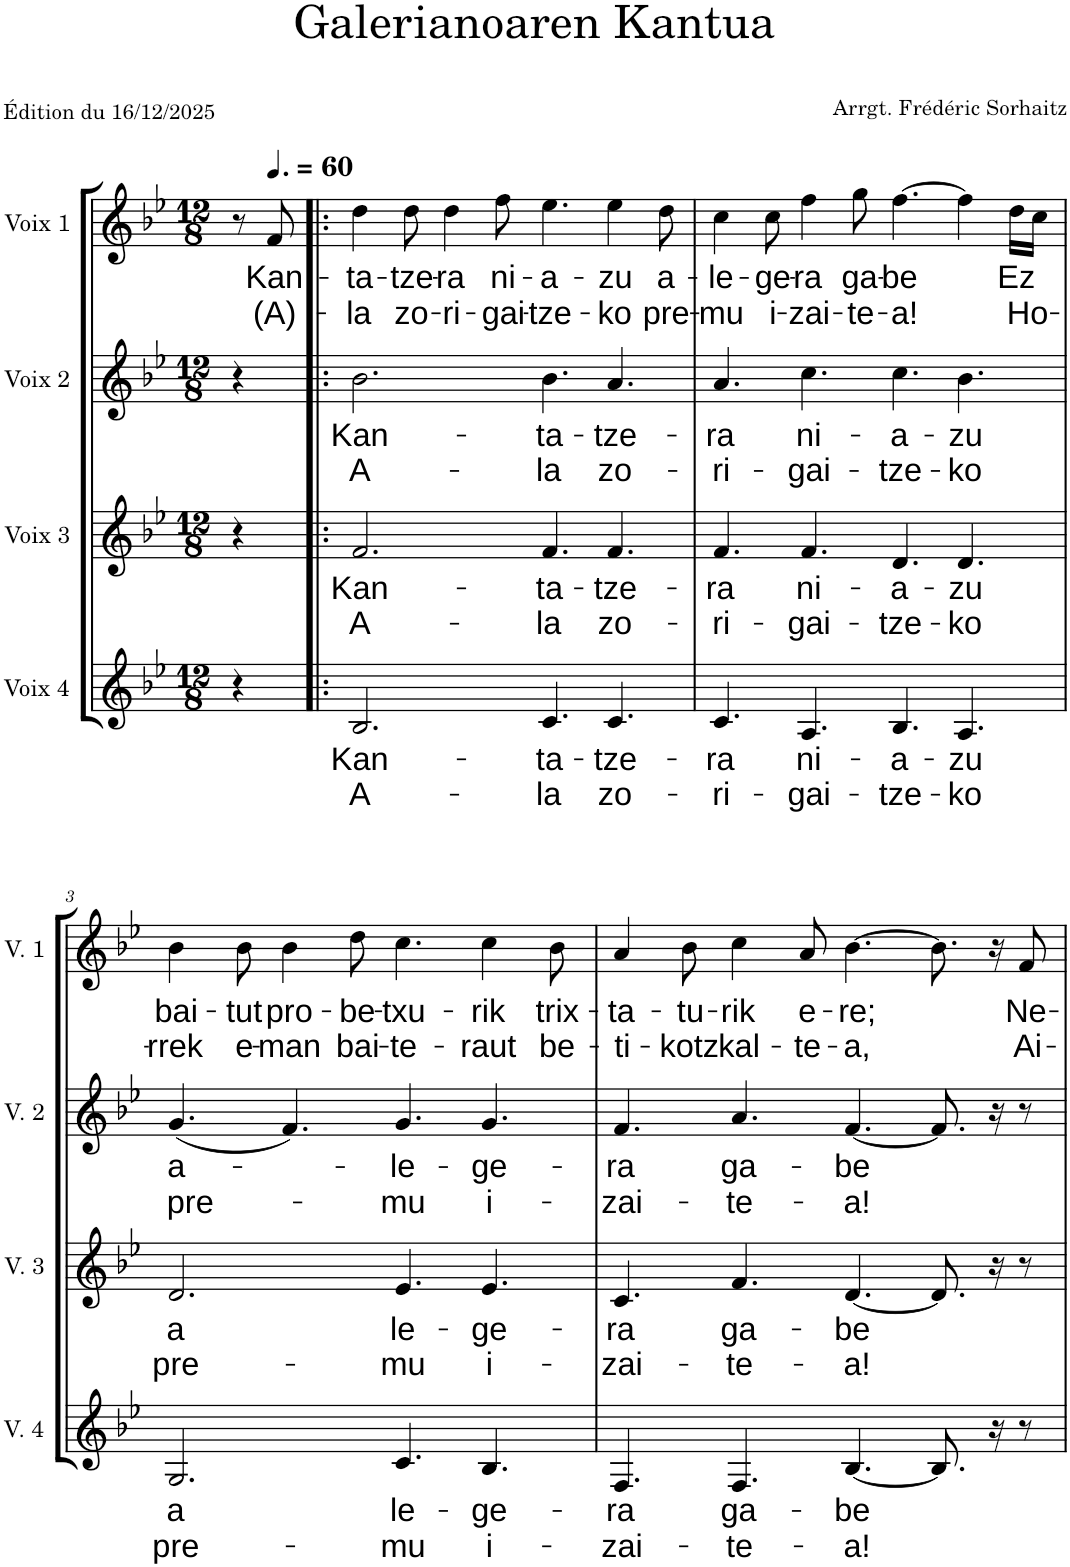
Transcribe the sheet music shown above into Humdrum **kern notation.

**kern	**text	**text	**kern	**text	**text	**kern	**text	**text	**kern	**text	**text
*part4	*part4	*part4	*part3	*part3	*part3	*part2	*part2	*part2	*part1	*part1	*part1
*staff4	*staff4	*staff4	*staff3	*staff3	*staff3	*staff2	*staff2	*staff2	*staff1	*staff1	*staff1
*I"Voix 4	*	*	*I"Voix 3	*	*	*I"Voix 2	*	*	*I"Voix 1	*	*
*I'V. 4	*	*	*I'V. 3	*	*	*I'V. 2	*	*	*I'V. 1	*	*
*clefG2	*	*	*clefG2	*	*	*clefG2	*	*	*clefG2	*	*
*k[b-e-]	*	*	*k[b-e-]	*	*	*k[b-e-]	*	*	*k[b-e-]	*	*
*M12/8	*	*	*M12/8	*	*	*M12/8	*	*	*M12/8	*	*
=	=	=	=	=	=	=	=	=	=	=	=
4r	.	.	4r	.	.	4r	.	.	8r	.	.
*	*	*	*	*	*	*	*	*	*MM90	*	*
!	!	!	!	!	!	!	!	!	!	!LO:LY:b	!LO:LY:b
.	.	.	.	.	.	.	.	.	8f/	Kan-	(A)-
=1!|:	=1!|:	=1!|:	=1!|:	=1!|:	=1!|:	=1!|:	=1!|:	=1!|:	=1!|:	=1!|:	=1!|:
!	!LO:LY:b	!LO:LY:b	!	!LO:LY:b	!LO:LY:b	!	!LO:LY:b	!LO:LY:b	!	!LO:LY:b	!LO:LY:b
2.B-/	Kan-	A-	2.f/	Kan-	A-	2.b-\	Kan-	A-	4dd\	-ta-	-la
!	!	!	!	!	!	!	!	!	!	!LO:LY:b	!LO:LY:b
.	.	.	.	.	.	.	.	.	8dd\	-tze-	zo-
!	!	!	!	!	!	!	!	!	!	!LO:LY:b	!LO:LY:b
.	.	.	.	.	.	.	.	.	4dd\	-ra	-ri-
!	!	!	!	!	!	!	!	!	!	!LO:LY:b	!LO:LY:b
.	.	.	.	.	.	.	.	.	8ff\	ni-	-gai-
!	!LO:LY:b	!LO:LY:b	!	!LO:LY:b	!LO:LY:b	!	!LO:LY:b	!LO:LY:b	!	!LO:LY:b	!LO:LY:b
4.c/	-ta-	-la	4.f/	-ta-	-la	4.b-\	-ta-	-la	4.ee-\	-a-	-tze-
!	!LO:LY:b	!LO:LY:b	!	!LO:LY:b	!LO:LY:b	!	!LO:LY:b	!LO:LY:b	!	!LO:LY:b	!LO:LY:b
4.c/	-tze-	zo-	4.f/	-tze-	zo-	4.a/	-tze-	zo-	4ee-\	-zu	-ko
!	!	!	!	!	!	!	!	!	!	!LO:LY:b	!LO:LY:b
.	.	.	.	.	.	.	.	.	8dd\	a-	pre-
=2	=2	=2	=2	=2	=2	=2	=2	=2	=2	=2	=2
!	!LO:LY:b	!LO:LY:b	!	!LO:LY:b	!LO:LY:b	!	!LO:LY:b	!LO:LY:b	!	!LO:LY:b	!LO:LY:b
4.c/	-ra	-ri-	4.f/	-ra	-ri-	4.a/	-ra	-ri-	4cc\	-le-	-mu
!	!	!	!	!	!	!	!	!	!	!LO:LY:b	!LO:LY:b
.	.	.	.	.	.	.	.	.	8cc\	-ge-	i-
!	!LO:LY:b	!LO:LY:b	!	!LO:LY:b	!LO:LY:b	!	!LO:LY:b	!LO:LY:b	!	!LO:LY:b	!LO:LY:b
4.A/	ni-	-gai-	4.f/	ni-	-gai-	4.cc\	ni-	-gai-	4ff\	-ra	-zai-
!	!	!	!	!	!	!	!	!	!	!LO:LY:b	!LO:LY:b
.	.	.	.	.	.	.	.	.	8gg\	ga-	-te-
!	!LO:LY:b	!LO:LY:b	!	!LO:LY:b	!LO:LY:b	!	!LO:LY:b	!LO:LY:b	!	!LO:LY:b	!LO:LY:b
4.B-/	-a-	-tze-	4.d/	-a-	-tze-	4.cc\	-a-	-tze-	[4.ff\	-be	-a!
!	!LO:LY:b	!LO:LY:b	!	!LO:LY:b	!LO:LY:b	!	!LO:LY:b	!LO:LY:b	!	!	!
4.A/	-zu	-ko	4.d/	-zu	-ko	4.b-\	-zu	-ko	4ff\]	.	.
!	!	!	!	!	!	!	!	!	!	!LO:LY:b	!LO:LY:b
.	.	.	.	.	.	.	.	.	16dd\LL	Ez	Ho-
.	.	.	.	.	.	.	.	.	16cc\JJ	.	.
!!LO:LB:g=z
=3	=3	=3	=3	=3	=3	=3	=3	=3	=3	=3	=3
!	!LO:LY:b	!LO:LY:b	!	!LO:LY:b	!LO:LY:b	!	!LO:LY:b	!LO:LY:b	!	!LO:LY:b	!LO:LY:b
2.G/	a	pre-	2.d/	a	pre-	(4.g/	a-	pre-	4b-\	bai-	-rrek
!	!	!	!	!	!	!	!	!	!	!LO:LY:b	!LO:LY:b
.	.	.	.	.	.	.	.	.	8b-\	-tut	e-
!	!	!	!	!	!	!	!	!	!	!LO:LY:b	!LO:LY:b
.	.	.	.	.	.	4.f/)	.	.	4b-\	pro-	-man
!	!	!	!	!	!	!	!	!	!	!LO:LY:b	!LO:LY:b
.	.	.	.	.	.	.	.	.	8dd\	-be-	bai-
!	!LO:LY:b	!LO:LY:b	!	!LO:LY:b	!LO:LY:b	!	!LO:LY:b	!LO:LY:b	!	!LO:LY:b	!LO:LY:b
4.c/	-le-	-mu	4.e-/	-le-	-mu	4.g/	-le-	-mu	4.cc\	-txu-	-te-
!	!LO:LY:b	!LO:LY:b	!	!LO:LY:b	!LO:LY:b	!	!LO:LY:b	!LO:LY:b	!	!LO:LY:b	!LO:LY:b
4.B-/	-ge-	i-	4.e-/	-ge-	i-	4.g/	-ge-	i-	4cc\	-rik	-raut
!	!	!	!	!	!	!	!	!	!	!LO:LY:b	!LO:LY:b
.	.	.	.	.	.	.	.	.	8b-\	trix-	be-
=4	=4	=4	=4	=4	=4	=4	=4	=4	=4	=4	=4
!	!LO:LY:b	!LO:LY:b	!	!LO:LY:b	!LO:LY:b	!	!LO:LY:b	!LO:LY:b	!	!LO:LY:b	!LO:LY:b
4.F/	-ra	-zai-	4.c/	-ra	-zai-	4.f/	-ra	-zai-	4a/	-ta-	-ti-
!	!	!	!	!	!	!	!	!	!	!LO:LY:b	!LO:LY:b
.	.	.	.	.	.	.	.	.	8b-\	-tu-	-kotz
!	!LO:LY:b	!LO:LY:b	!	!LO:LY:b	!LO:LY:b	!	!LO:LY:b	!LO:LY:b	!	!LO:LY:b	!LO:LY:b
4.F/	ga-	-te-	4.f/	ga-	-te-	4.a/	ga-	-te-	4cc\	-rik	kal-
!	!	!	!	!	!	!	!	!	!	!LO:LY:b	!LO:LY:b
.	.	.	.	.	.	.	.	.	8a/	e-	-te-
!	!LO:LY:b	!LO:LY:b	!	!LO:LY:b	!LO:LY:b	!	!LO:LY:b	!LO:LY:b	!	!LO:LY:b	!LO:LY:b
[4.B-/	-be	-a!	[4.d/	-be	-a!	[4.f/	-be	-a!	[4.b-\	-re;	-a,
8.B-/]	.	.	8.d/]	.	.	8.f/]	.	.	8.b-\]	.	.
16r	.	.	16r	.	.	16r	.	.	16r	.	.
!	!	!	!	!	!	!	!	!	!	!LO:LY:b	!LO:LY:b
8r	.	.	8r	.	.	8r	.	.	8f/	Ne-	Ai-
=	=	=	=	=	=	=	=	=	=	=	=
*-	*-	*-	*-	*-	*-	*-	*-	*-	*-	*-	*-
